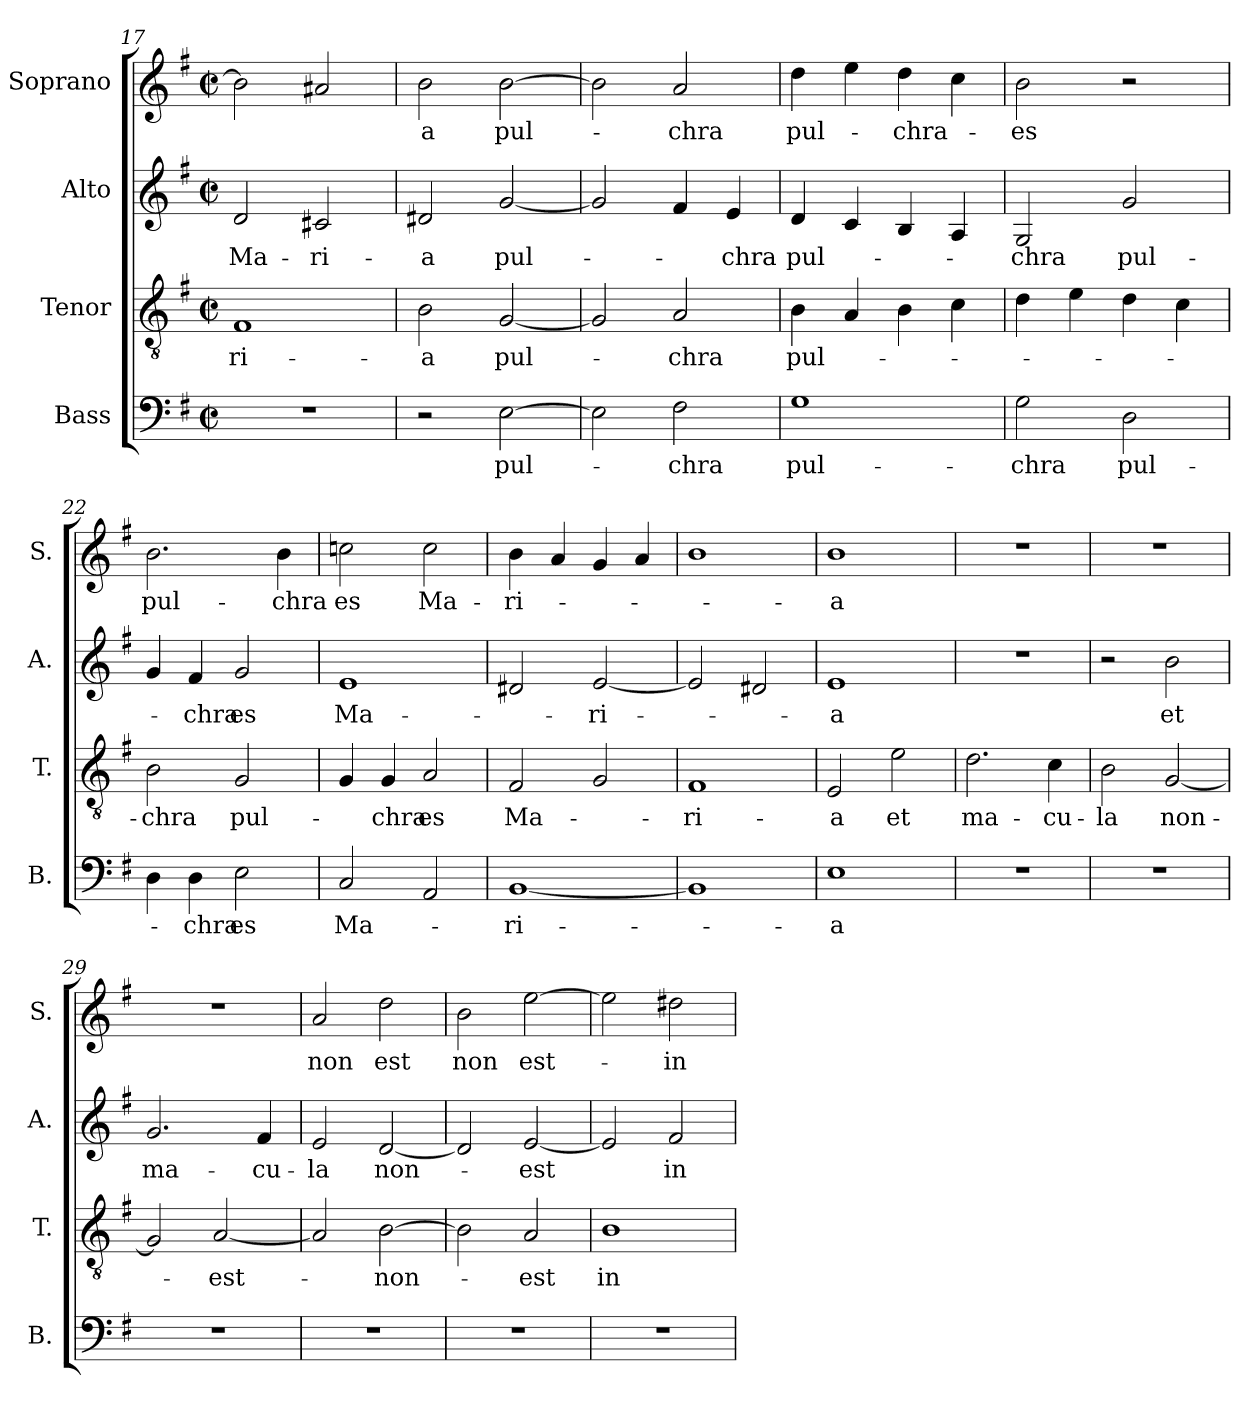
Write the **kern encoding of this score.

**kern	**text	**kern	**text	**kern	**text	**kern	**text
*part4	*part4	*part3	*part3	*part2	*part2	*part1	*part1
*staff4	*staff4	*staff3	*staff3	*staff2	*staff2	*staff1	*staff1
*I"Bass	*	*I"Tenor	*	*I"Alto	*	*I"Soprano	*
*I'B.	*	*I'T.	*	*I'A.	*	*I'S.	*
*clefF4	*	*clefGv2	*	*clefG2	*	*clefG2	*
*k[f#]	*	*k[f#]	*	*k[f#]	*	*k[f#]	*
*M2/2	*	*M2/2	*	*M2/2	*	*M2/2	*
*met(c|)	*	*met(c|)	*	*met(c|)	*	*met(c|)	*
=17	=17	=17	=17	=17	=17	=17	=17
!	!	!	!LO:LY:b	!	!LO:LY:b	!	!
1r	.	1F#	-ri-	2d/	Ma-	2b\]	.
!	!	!	!	!	!LO:LY:b	!	!
.	.	.	.	2c#X/	-ri-	2a#X/	.
=18	=18	=18	=18	=18	=18	=18	=18
!	!	!	!LO:LY:b	!	!LO:LY:b	!	!LO:LY:b
2r	.	2B\	-a	2d#X/	-a	2b\	-a
!	!LO:LY:b	!	!LO:LY:b	!	!LO:LY:b	!	!LO:LY:b
[2E\	pul-	[2G/	pul-	[2g/	pul-	[2b\	pul-
!!LO:PB:g=z
=19	=19	=19	=19	=19	=19	=19	=19
2E\]	.	2G/]	.	2g/]	.	2b\]	.
!	!LO:LY:b	!	!LO:LY:b	!	!	!	!LO:LY:b
2F#\	-chra	2A/	-chra	4f#/	.	2a/	-chra
!	!	!	!	!	!LO:LY:b	!	!
.	.	.	.	4e/	-chra	.	.
=20	=20	=20	=20	=20	=20	=20	=20
!	!LO:LY:b	!	!LO:LY:b	!	!LO:LY:b	!	!LO:LY:b
1G	pul-	4B\	pul-	4d/	pul-	4dd\	pul-
.	.	4A/	.	4c/	.	4ee\	.
!	!	!	!	!	!	!	!LO:LY:b
.	.	4B\	.	4B/	.	4dd\	-chra-
.	.	4c\	.	4A/	.	4cc\	.
=21	=21	=21	=21	=21	=21	=21	=21
!	!LO:LY:b	!	!	!	!LO:LY:b	!	!LO:LY:b
2G\	-chra	4d\	.	2G/	-chra	2b\	-es
.	.	4e\	.	.	.	.	.
!	!LO:LY:b	!	!	!	!LO:LY:b	!	!
2D\	pul-	4d\	.	2g/	pul-	2r	.
.	.	4c\	.	.	.	.	.
=22	=22	=22	=22	=22	=22	=22	=22
!	!	!	!LO:LY:b	!	!	!	!LO:LY:b
4D\	.	2B\	-chra	4g/	.	2.b\	pul-
!	!LO:LY:b	!	!	!	!LO:LY:b	!	!
4D\	-chra	.	.	4f#/	-chra	.	.
!	!LO:LY:b	!	!LO:LY:b	!	!LO:LY:b	!	!
2E\	es	2G/	pul-	2g/	es	.	.
!	!	!	!	!	!	!	!LO:LY:b
.	.	.	.	.	.	4b\	-chra
=23	=23	=23	=23	=23	=23	=23	=23
!	!LO:LY:b	!	!	!	!LO:LY:b	!	!LO:LY:b
2C/	Ma-	4G/	.	1e	Ma-	2ccn\	es
!	!	!	!LO:LY:b	!	!	!	!
.	.	4G/	-chra	.	.	.	.
!	!	!	!LO:LY:b	!	!	!	!LO:LY:b
2AA/	.	2A/	es	.	.	2cc\	Ma-
=24	=24	=24	=24	=24	=24	=24	=24
!	!LO:LY:b	!	!LO:LY:b	!	!	!	!LO:LY:b
[1BB	-ri-	2F#/	Ma-	2d#X/	.	4b\	-ri-
.	.	.	.	.	.	4a/	.
!	!	!	!	!	!LO:LY:b	!	!
.	.	2G/	.	[2e/	-ri-	4g/	.
.	.	.	.	.	.	4a/	.
=25	=25	=25	=25	=25	=25	=25	=25
!	!	!	!LO:LY:b	!	!	!	!
1BB]	.	1F#	-ri-	2e/]	.	1b	.
.	.	.	.	2d#X/	.	.	.
=26	=26	=26	=26	=26	=26	=26	=26
!	!LO:LY:b	!	!LO:LY:b	!	!LO:LY:b	!	!LO:LY:b
1E	-a	2E/	-a	1e	-a	1b	-a
!	!	!	!LO:LY:b	!	!	!	!
.	.	2e\	et	.	.	.	.
=27	=27	=27	=27	=27	=27	=27	=27
!	!	!	!LO:LY:b	!	!	!	!
1r	.	2.d\	ma-	1r	.	1r	.
!	!	!	!LO:LY:b	!	!	!	!
.	.	4c\	-cu-	.	.	.	.
!!LO:LB:g=z
=28	=28	=28	=28	=28	=28	=28	=28
!	!	!	!LO:LY:b	!	!	!	!
1r	.	2B\	-la	2r	.	1r	.
!	!	!	!LO:LY:b	!	!LO:LY:b	!	!
.	.	[2G/	non-	2b\	et	.	.
=29	=29	=29	=29	=29	=29	=29	=29
!	!	!	!	!	!LO:LY:b	!	!
1r	.	2G/]	.	2.g/	ma-	1r	.
!	!	!	!LO:LY:b	!	!	!	!
.	.	[2A/	-est-	.	.	.	.
!	!	!	!	!	!LO:LY:b	!	!
.	.	.	.	4f#/	-cu-	.	.
=30	=30	=30	=30	=30	=30	=30	=30
!	!	!	!	!	!LO:LY:b	!	!LO:LY:b
1r	.	2A/]	.	2e/	-la	2a/	non
!	!	!	!LO:LY:b	!	!LO:LY:b	!	!LO:LY:b
.	.	[2B\	-non-	[2d/	non-	2dd\	est
=31	=31	=31	=31	=31	=31	=31	=31
!	!	!	!	!	!	!	!LO:LY:b
1r	.	2B\]	.	2d/]	.	2b\	non
!	!	!	!LO:LY:b	!	!LO:LY:b	!	!LO:LY:b
.	.	2A/	-est	[2e/	-est	[2ee\	est-
=32	=32	=32	=32	=32	=32	=32	=32
!	!	!	!LO:LY:b	!	!	!	!
1r	.	1B	in	2e/]	.	2ee\]	.
!	!	!	!	!	!LO:LY:b	!	!LO:LY:b
.	.	.	.	2f#/	in	2dd#X\	-in
=	=	=	=	=	=	=	=
*-	*-	*-	*-	*-	*-	*-	*-
